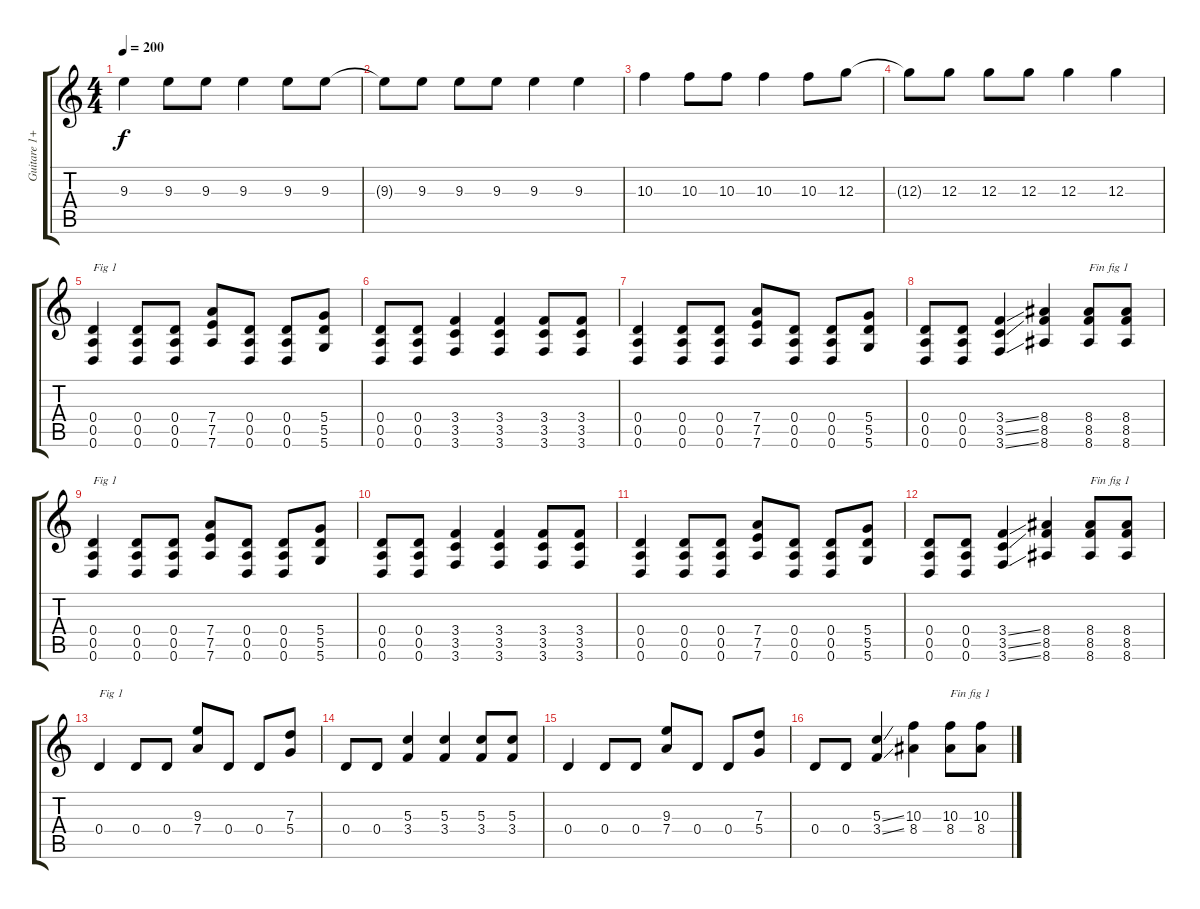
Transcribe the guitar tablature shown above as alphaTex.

\track ("Guitare 1+2 *live dropped D" "Guitare 1+") {instrument distortionguitar}
\staff {score tabs}
\tuning (E4 B3 G3 D3 A2 D2) {hide}
\ts (4 4)
\tempo 200
\clef g2
\ks c
9.3.4{dy f} 9.3.8 9.3.8 9.3.4 9.3.8 9.3.8 |
9.3{t}.8 9.3.8 9.3.8 9.3.8 9.3.4 9.3.4 |
10.3.4 10.3.8 10.3.8 10.3.4 10.3.8 12.3.8 |
12.3{t}.8 12.3.8 12.3.8 12.3.8 12.3.4 12.3.4 |
(0.4 0.5 0.6).4{txt "Fig 1"} (0.4 0.5 0.6).8 (0.4 0.5 0.6).8 (7.4 7.5 7.6).8 (0.4 0.5 0.6).8 (0.4 0.5 0.6).8 (5.4 5.5 5.6).8 |
(0.4 0.5 0.6).8 (0.4 0.5 0.6).8 (3.4 3.5 3.6).4 (3.4 3.5 3.6).4 (3.4 3.5 3.6).8 (3.4 3.5 3.6).8 |
(0.4 0.5 0.6).4 (0.4 0.5 0.6).8 (0.4 0.5 0.6).8 (7.4 7.5 7.6).8 (0.4 0.5 0.6).8 (0.4 0.5 0.6).8 (5.4 5.5 5.6).8 |
(0.4 0.5 0.6).8 (0.4 0.5 0.6).8 (3.4{ss} 3.5{ss} 3.6{ss}).4 (8.4 8.5 8.6).4 (8.4 8.5 8.6).8{txt "Fin fig 1"} (8.4 8.5 8.6).8 |
(0.4 0.5 0.6).4{txt "Fig 1"} (0.4 0.5 0.6).8 (0.4 0.5 0.6).8 (7.4 7.5 7.6).8 (0.4 0.5 0.6).8 (0.4 0.5 0.6).8 (5.4 5.5 5.6).8 |
(0.4 0.5 0.6).8 (0.4 0.5 0.6).8 (3.4 3.5 3.6).4 (3.4 3.5 3.6).4 (3.4 3.5 3.6).8 (3.4 3.5 3.6).8 |
(0.4 0.5 0.6).4 (0.4 0.5 0.6).8 (0.4 0.5 0.6).8 (7.4 7.5 7.6).8 (0.4 0.5 0.6).8 (0.4 0.5 0.6).8 (5.4 5.5 5.6).8 |
(0.4 0.5 0.6).8 (0.4 0.5 0.6).8 (3.4{ss} 3.5{ss} 3.6{ss}).4 (8.4 8.5 8.6).4 (8.4 8.5 8.6).8{txt "Fin fig 1"} (8.4 8.5 8.6).8 |
0.4.4{txt "Fig 1"} 0.4.8 0.4.8 (9.3 7.4).8 0.4.8 0.4.8 (7.3 5.4).8 |
0.4.8 0.4.8 (5.3 3.4).4 (5.3 3.4).4 (5.3 3.4).8 (5.3 3.4).8 |
0.4.4 0.4.8 0.4.8 (9.3 7.4).8 0.4.8 0.4.8 (7.3 5.4).8 |
0.4.8 0.4.8 (5.3{ss} 3.4{ss}).4 (10.3 8.4).4 (10.3 8.4).8{txt "Fin fig 1"} (10.3 8.4).8
